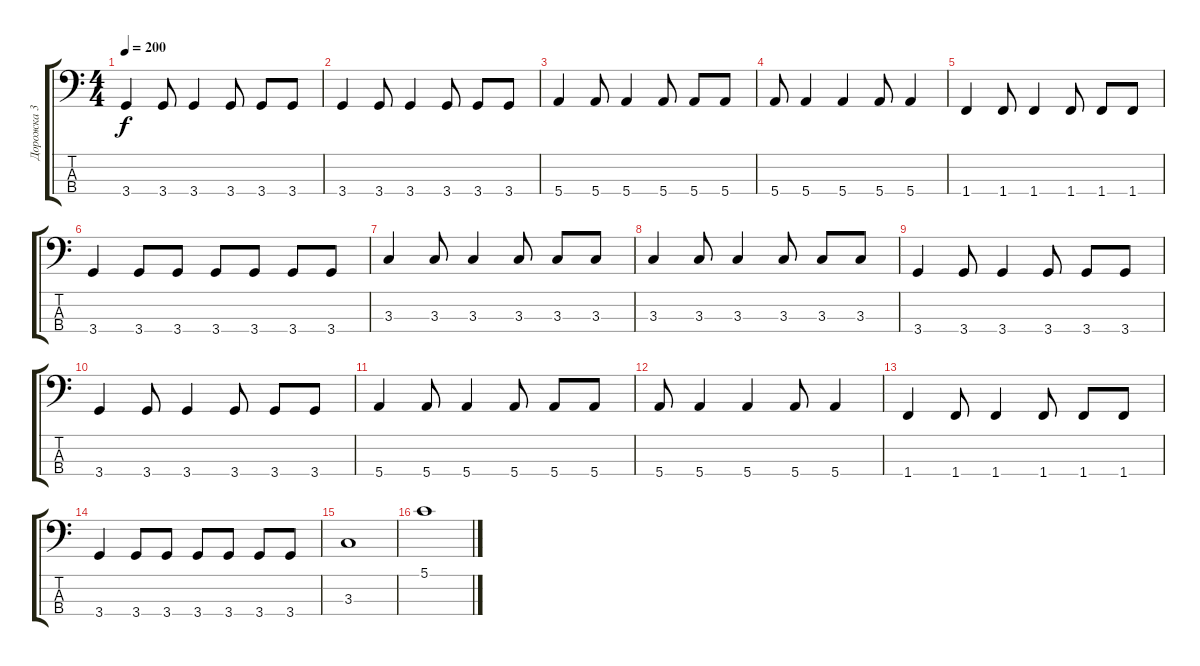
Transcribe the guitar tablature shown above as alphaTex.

\track ("Дорожка 3" "Дорожка 3") {instrument electricbassfinger}
\staff {score tabs}
\tuning (G2 D2 A1 E1) {hide}
\ts (4 4)
\tempo 200
\clef f4
\ks c
3.4.4{dy f} 3.4.8 3.4.4 3.4.8 3.4.8 3.4.8 |
3.4.4 3.4.8 3.4.4 3.4.8 3.4.8 3.4.8 |
5.4.4 5.4.8 5.4.4 5.4.8 5.4.8 5.4.8 |
5.4.8 5.4.4 5.4.4 5.4.8 5.4.4 |
1.4.4 1.4.8 1.4.4 1.4.8 1.4.8 1.4.8 |
3.4.4 3.4.8 3.4.8 3.4.8 3.4.8 3.4.8 3.4.8 |
3.3.4 3.3.8 3.3.4 3.3.8 3.3.8 3.3.8 |
3.3.4 3.3.8 3.3.4 3.3.8 3.3.8 3.3.8 |
3.4.4 3.4.8 3.4.4 3.4.8 3.4.8 3.4.8 |
3.4.4 3.4.8 3.4.4 3.4.8 3.4.8 3.4.8 |
5.4.4 5.4.8 5.4.4 5.4.8 5.4.8 5.4.8 |
5.4.8 5.4.4 5.4.4 5.4.8 5.4.4 |
1.4.4 1.4.8 1.4.4 1.4.8 1.4.8 1.4.8 |
3.4.4 3.4.8 3.4.8 3.4.8 3.4.8 3.4.8 3.4.8 |
3.3.1 |
5.1.1
